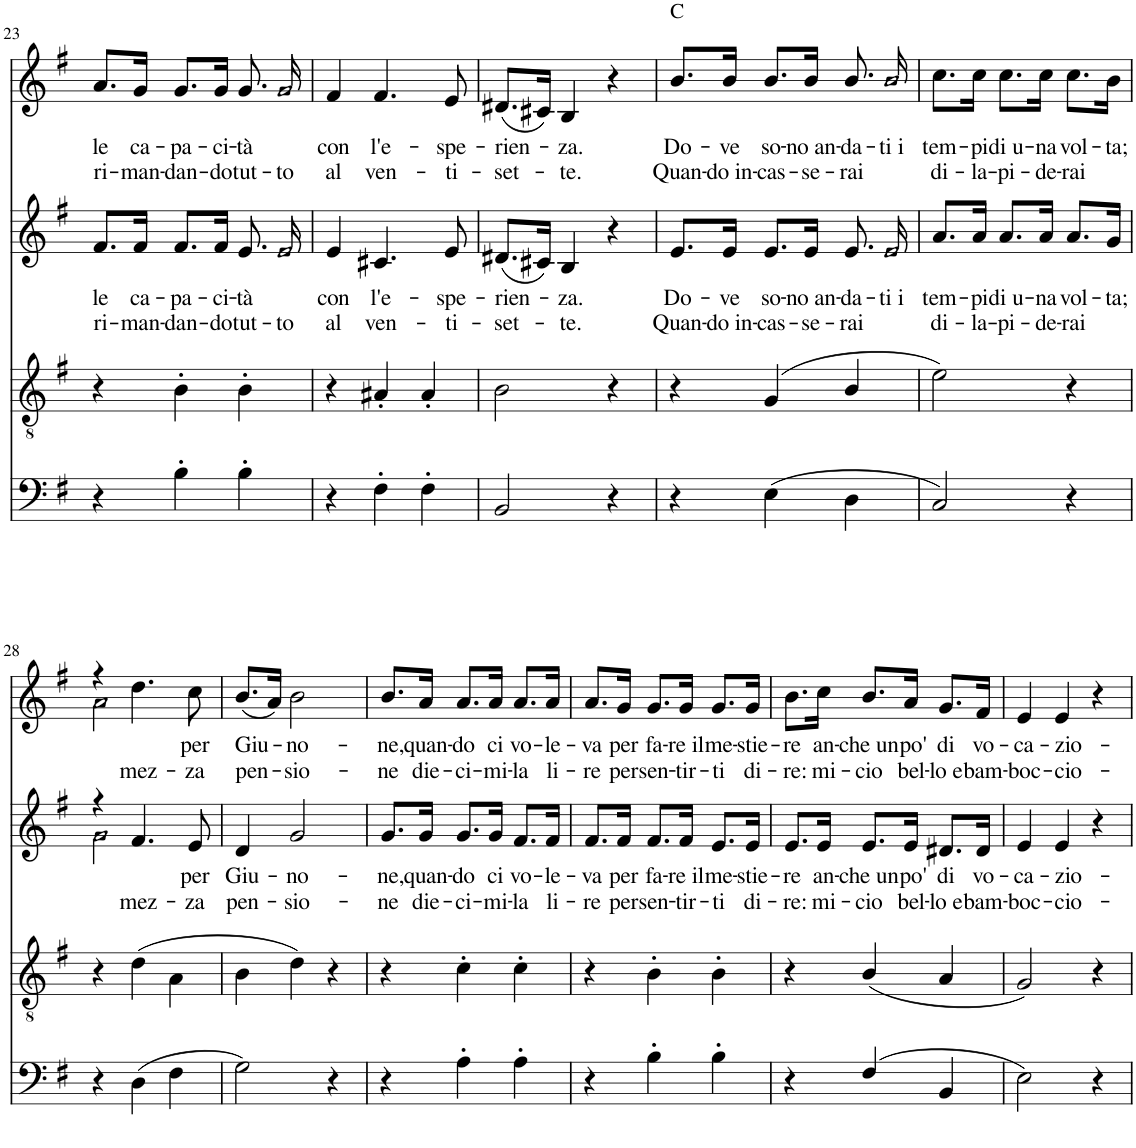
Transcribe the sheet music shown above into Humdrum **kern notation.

**kern	**kern	**kern	**text	**text	**kern	**text	**text
*part4	*part3	*part2	*part2	*part2	*part1	*part1	*part1
*staff4	*staff3	*staff2	*staff2	*staff2	*staff1	*staff1	*staff1
*I"B	*I"T	*I"C	*	*	*I"S	*	*
!!LO:PB:g=z
*clefF4	*clefGv2	*clefG2	*	*	*clefG2	*	*
*k[f#]	*k[f#]	*k[f#]	*	*	*k[f#]	*	*
*G:	*G:	*G:	*	*	*G:	*	*
*M3/4	*M3/4	*M3/4	*	*	*M3/4	*	*
=23	=23	=23	=23	=23	=23	=23	=23
!	!	!	!LO:LY:b	!LO:LY:b	!	!LO:LY:b	!LO:LY:b
4r	4r	8.f#/L	le	ri-	8.a/L	le	ri-
!	!	!	!LO:LY:b	!LO:LY:b	!	!LO:LY:b	!LO:LY:b
.	.	16f#/Jk	ca-	-man-	16g/Jk	ca-	-man-
!	!	!	!LO:LY:b	!LO:LY:b	!	!LO:LY:b	!LO:LY:b
4B'\	4B'\	8.f#/L	-pa-	-dan-	8.g/L	-pa-	-dan-
!	!	!	!LO:LY:b	!LO:LY:b	!	!LO:LY:b	!LO:LY:b
.	.	16f#/Jk	-ci-	-do	16g/Jk	-ci-	-do
!	!	!	!LO:LY:b	!LO:LY:b	!	!LO:LY:b	!LO:LY:b
4B'\	4B'\	8.e/	-tà	tut-	8.g/	-tà	tut-
!	!	!LO:N:head=open	!	!LO:LY:b	!LO:N:head=open	!	!LO:LY:b
.	.	16e/	.	-to	16g/	.	-to
=24	=24	=24	=24	=24	=24	=24	=24
!	!	!	!LO:LY:b	!LO:LY:b	!	!LO:LY:b	!LO:LY:b
4r	4r	4e/	con	al	4f#/	con	al
!	!	!	!LO:LY:b	!LO:LY:b	!	!LO:LY:b	!LO:LY:b
4F#'\	4A#X'/	4.c#X/	l'e-	ven-	4.f#/	l'e-	ven-
4F#'\	4A#'/	.	.	.	.	.	.
!	!	!	!LO:LY:b	!LO:LY:b	!	!LO:LY:b	!LO:LY:b
.	.	8e/	-spe-	-ti-	8e/	-spe-	-ti-
=25	=25	=25	=25	=25	=25	=25	=25
!	!	!	!LO:LY:b	!LO:LY:b	!	!LO:LY:b	!LO:LY:b
2BB/	2B\	(8.d#X/L	-rien-	-set-	(8.d#X/L	-rien-	-set-
.	.	16c#X/Jk)	.	.	16c#X/Jk)	.	.
!	!	!	!LO:LY:b	!LO:LY:b	!	!LO:LY:b	!LO:LY:b
.	.	4B/	-za.	-te.	4B/	-za.	-te.
4r	4r	4r	.	.	4r	.	.
=26	=26	=26	=26	=26	=26	=26	=26
!	!	!	!	!	!LO:TX:a:t=C	!	!
!	!	!	!LO:LY:b	!LO:LY:b	!	!LO:LY:b	!LO:LY:b
4r	4r	8.e/L	Do-	Quan-	8.b/L	Do-	Quan-
!	!	!	!LO:LY:b	!LO:LY:b	!	!LO:LY:b	!LO:LY:b
.	.	16e/Jk	-ve	-do in-	16b/Jk	-ve	-do in-
!	!	!	!LO:LY:b	!LO:LY:b	!	!LO:LY:b	!LO:LY:b
(4E\	(4G/	8.e/L	so-	-cas-	8.b/L	so-	-cas-
!	!	!	!LO:LY:b	!LO:LY:b	!	!LO:LY:b	!LO:LY:b
.	.	16e/Jk	-no an-	-se-	16b/Jk	-no an-	-se-
!	!	!	!LO:LY:b	!LO:LY:b	!	!LO:LY:b	!LO:LY:b
4D\	4B/	8.e/	-da-	-rai	8.b/	-da-	-rai
!	!	!LO:N:head=open	!LO:LY:b	!	!LO:N:head=open	!LO:LY:b	!
.	.	16e/	-ti i	.	16b/	-ti i	.
=27	=27	=27	=27	=27	=27	=27	=27
!	!	!	!LO:LY:b	!LO:LY:b	!	!LO:LY:b	!LO:LY:b
2C/)	2e\)	8.a/L	tem-	di-	8.cc\L	tem-	di-
!	!	!	!LO:LY:b	!LO:LY:b	!	!LO:LY:b	!LO:LY:b
.	.	16a/Jk	-pi	-la-	16cc\Jk	-pi	-la-
!	!	!	!LO:LY:b	!LO:LY:b	!	!LO:LY:b	!LO:LY:b
.	.	8.a/L	di u-	-pi-	8.cc\L	di u-	-pi-
!	!	!	!LO:LY:b	!LO:LY:b	!	!LO:LY:b	!LO:LY:b
.	.	16a/Jk	-na	-de-	16cc\Jk	-na	-de-
!	!	!	!LO:LY:b	!LO:LY:b	!	!LO:LY:b	!LO:LY:b
4r	4r	8.a/L	vol-	-rai	8.cc\L	vol-	-rai
!	!	!	!LO:LY:b	!	!	!LO:LY:b	!
.	.	16g/Jk	-ta;	.	16b\Jk	-ta;	.
!!LO:LB:g=z
=28	=28	=28	=28	=28	=28	=28	=28
*	*	*^	*	*	*^	*	*
!	!	!	!LO:N:head=open	!	!	!	!LO:N:head=open	!	!
4r	4r	4r	4g\	.	.	4r	4a\	.	.
!	!	!	!	!	!LO:LY:b	!	!	!	!LO:LY:b
(4D\	(4d\	4.f#/	2ryy	.	mez-	4.dd\	2ryy	.	mez-
4F#\	4A\	.	.	.	.	.	.	.	.
!	!	!	!	!LO:LY:b	!LO:LY:b	!	!	!LO:LY:b	!LO:LY:b
.	.	8e/	.	per	-za	8cc\	.	per	-za
*	*	*v	*v	*	*	*	*	*	*
*	*	*	*	*	*v	*v	*	*
=29	=29	=29	=29	=29	=29	=29	=29
!	!	!	!LO:LY:b	!LO:LY:b	!	!LO:LY:b	!LO:LY:b
2G\)	4B\	4d/	Giu-	pen-	(8.b/L	Giu-	pen-
.	.	.	.	.	16a/Jk)	.	.
!	!	!	!LO:LY:b	!LO:LY:b	!	!LO:LY:b	!LO:LY:b
.	4d\)	2g/	-no-	-sio-	2b\	-no-	-sio-
4r	4r	.	.	.	.	.	.
=30	=30	=30	=30	=30	=30	=30	=30
!	!	!	!LO:LY:b	!LO:LY:b	!	!LO:LY:b	!LO:LY:b
4r	4r	8.g/L	-ne,	-ne	8.b/L	-ne,	-ne
!	!	!	!LO:LY:b	!LO:LY:b	!	!LO:LY:b	!LO:LY:b
.	.	16g/Jk	quan-	die-	16a/Jk	quan-	die-
!	!	!	!LO:LY:b	!LO:LY:b	!	!LO:LY:b	!LO:LY:b
4A'\	4c'\	8.g/L	-do	-ci-	8.a/L	-do	-ci-
!	!	!	!LO:LY:b	!LO:LY:b	!	!LO:LY:b	!LO:LY:b
.	.	16g/Jk	ci	-mi-	16a/Jk	ci	-mi-
!	!	!	!LO:LY:b	!LO:LY:b	!	!LO:LY:b	!LO:LY:b
4A'\	4c'\	8.f#/L	vo-	-la	8.a/L	vo-	-la
!	!	!	!LO:LY:b	!LO:LY:b	!	!LO:LY:b	!LO:LY:b
.	.	16f#/Jk	-le-	li-	16a/Jk	-le-	li-
=31	=31	=31	=31	=31	=31	=31	=31
!	!	!	!LO:LY:b	!LO:LY:b	!	!LO:LY:b	!LO:LY:b
4r	4r	8.f#/L	-va	-re	8.a/L	-va	-re
!	!	!	!LO:LY:b	!LO:LY:b	!	!LO:LY:b	!LO:LY:b
.	.	16f#/Jk	per	per	16g/Jk	per	per
!	!	!	!LO:LY:b	!LO:LY:b	!	!LO:LY:b	!LO:LY:b
4B'\	4B'\	8.f#/L	fa-	sen-	8.g/L	fa-	sen-
!	!	!	!LO:LY:b	!LO:LY:b	!	!LO:LY:b	!LO:LY:b
.	.	16f#/Jk	-re il	-tir-	16g/Jk	-re il	-tir-
!	!	!	!LO:LY:b	!LO:LY:b	!	!LO:LY:b	!LO:LY:b
4B'\	4B'\	8.e/L	me-	-ti	8.g/L	me-	-ti
!	!	!	!LO:LY:b	!LO:LY:b	!	!LO:LY:b	!LO:LY:b
.	.	16e/Jk	-stie-	di-	16g/Jk	-stie-	di-
=32	=32	=32	=32	=32	=32	=32	=32
!	!	!	!LO:LY:b	!LO:LY:b	!	!LO:LY:b	!LO:LY:b
4r	4r	8.e/L	-re	-re:	8.b\L	-re	-re:
!	!	!	!LO:LY:b	!LO:LY:b	!	!LO:LY:b	!LO:LY:b
.	.	16e/Jk	an-	mi-	16cc\Jk	an-	mi-
!	!	!	!LO:LY:b	!LO:LY:b	!	!LO:LY:b	!LO:LY:b
(4F#/	(4B/	8.e/L	-che un	-cio	8.b/L	-che un	-cio
!	!	!	!LO:LY:b	!LO:LY:b	!	!LO:LY:b	!LO:LY:b
.	.	16e/Jk	po'	bel-	16a/Jk	po'	bel-
!	!	!	!LO:LY:b	!LO:LY:b	!	!LO:LY:b	!LO:LY:b
4BB/	4A/	8.d#X/L	di	-lo e	8.g/L	di	-lo e
!	!	!	!LO:LY:b	!LO:LY:b	!	!LO:LY:b	!LO:LY:b
.	.	16d#/Jk	vo-	bam-	16f#/Jk	vo-	bam-
=33	=33	=33	=33	=33	=33	=33	=33
!	!	!	!LO:LY:b	!LO:LY:b	!	!LO:LY:b	!LO:LY:b
2E\)	2G/)	4e/	-ca-	-boc-	4e/	-ca-	-boc-
!	!	!	!LO:LY:b	!LO:LY:b	!	!LO:LY:b	!LO:LY:b
.	.	4e/	-zio-	-cio-	4e/	-zio-	-cio-
4r	4r	4r	.	.	4r	.	.
=	=	=	=	=	=	=	=
*-	*-	*-	*-	*-	*-	*-	*-
